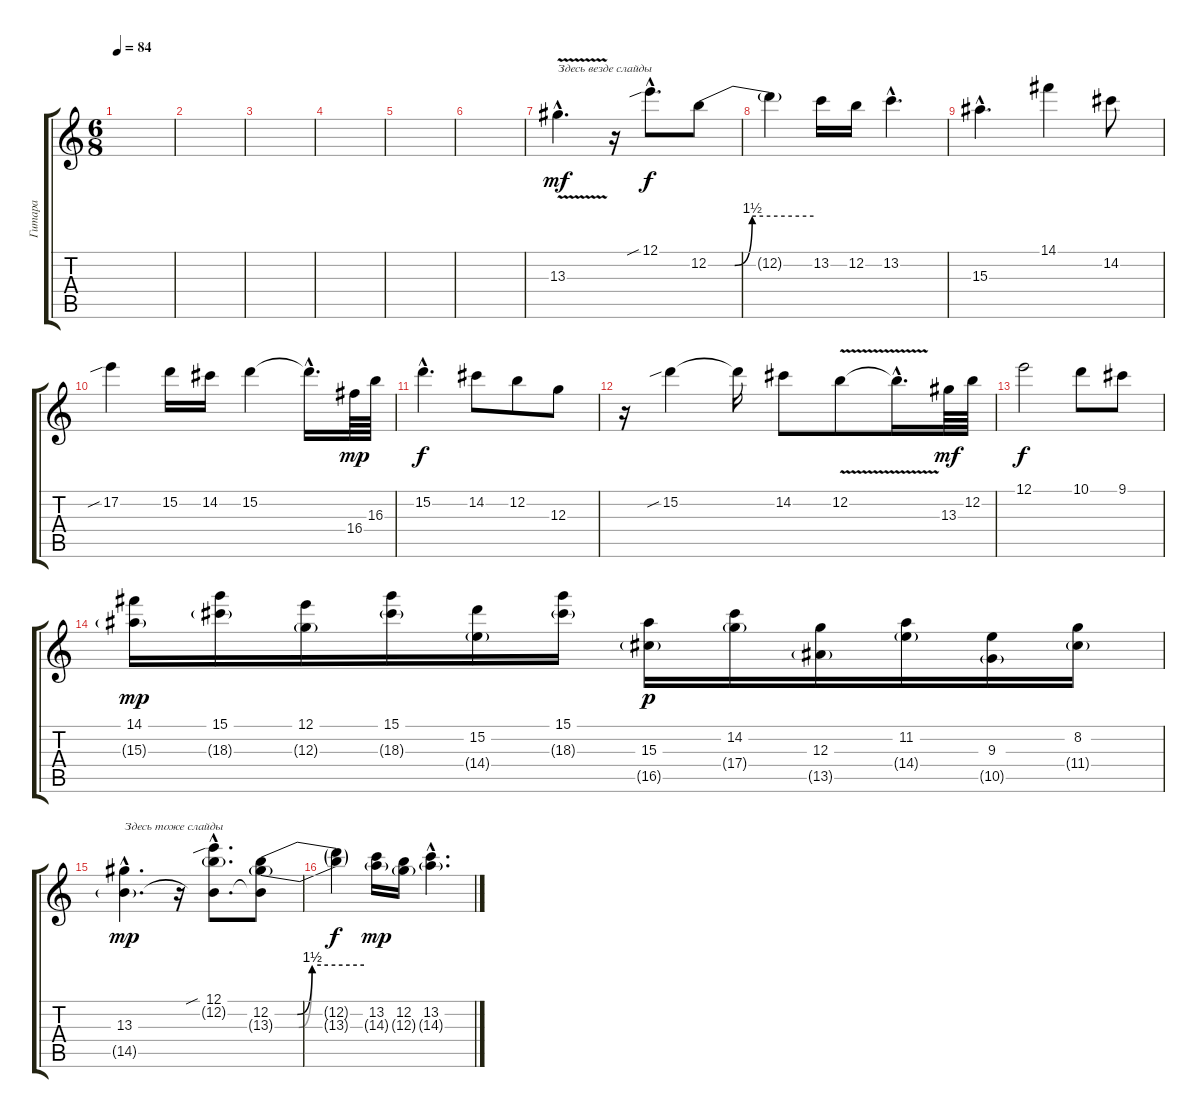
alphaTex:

\track ("Гитара" "Гитара") {instrument distortionguitar}
\staff {score tabs}
\tuning (E4 B3 G3 D3 A2 E2) {hide}
\ts (6 8)
\tempo 84
\clef g2
\ks c
|
|
|
|
|
|
\section ("" "")
13.3{v hac}.4{d txt "Здесь везде слайды" dy mf volume 12} r.16 12.1{sib hac}.8{d dy f} 12.2{be (custom 0 0 15 0 25 6 60 6)}.8 |
12.2{t}.4 13.2.16 12.2.16 13.2{hac}.4{d} |
15.3{hac}.4{d} 14.1.4 14.2.8 |
17.2{sib}.4 15.2.16 14.2.16 15.2.4 15.2{hac t}.16{d} 16.4.64{dy mp} 16.3.64 |
15.2{hac}.4{d dy f} 14.2.8 12.2.8 12.3.8 |
r.16 15.2{sib}.4 15.2{t}.16 14.2.8 12.2{v}.8 12.2{hac t}.16{d} 13.3.64{dy mf} 12.2.64 |
12.1.2{dy f} 10.1.8 9.1.8 |
(14.1 15.3{g}).16{dy mp} (15.1 18.3{g}).16 (12.1 12.3{g}).16 (15.1 18.3{g}).16 (15.2 14.4{g}).16 (15.1 18.3{g}).16 (15.3 16.5{g}).16{dy p} (14.2 17.4{g}).16 (12.3 13.5{g}).16 (11.2 14.4{g}).16 (9.3 10.5{g}).16 (8.2 11.4{g}).16 |
(13.3{hac} 14.5{g hac}).4{d txt "Здесь тоже слайды" dy mp} r.16 (12.1{sib hac} 12.2{g hac} 14.5{hac t}).8{d} (12.2{be (custom 0 0 15 0 25 6 60 6)} 13.3{be (custom 0 0 16 0 25 6 60 6) g} 14.5{t}).8 |
(12.2{t} 13.3{t}).4{dy f} (13.2 14.3{g}).16{dy mp} (12.2 12.3{g}).16 (13.2{hac} 14.3{g hac}).4{d}
